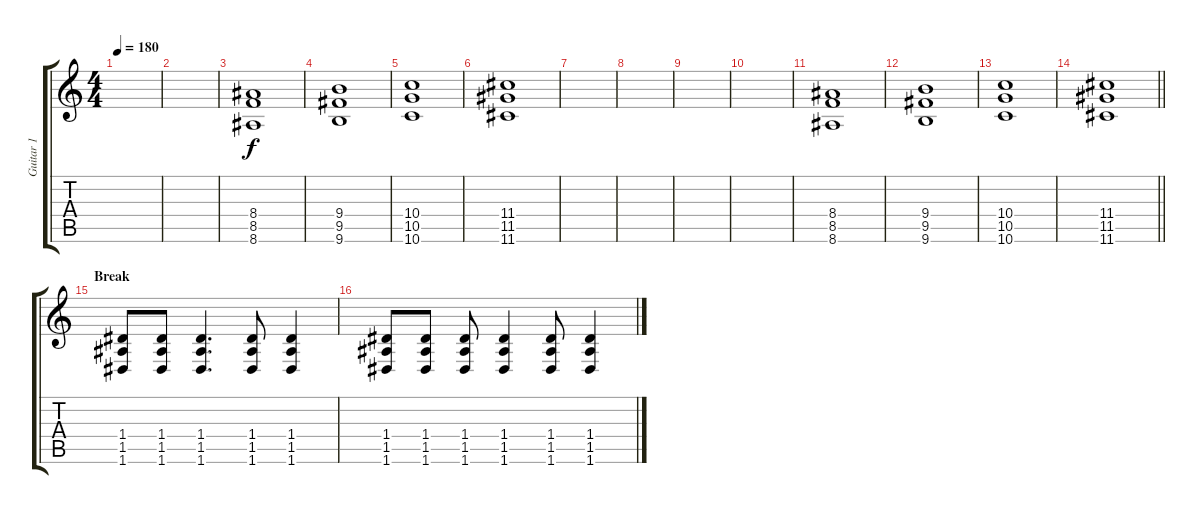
\track ("Guitar 1" "Guitar 1") {instrument distortionguitar}
\staff {score tabs}
\tuning (E4 B3 G3 D3 A2 D2) {hide}
\ts (4 4)
\tempo 180
\clef g2
\ks c
|
|
(8.4 8.5 8.6).1 |
(9.4 9.5 9.6).1 |
(10.4 10.5 10.6).1 |
(11.4 11.5 11.6).1 |
|
|
|
|
(8.4 8.5 8.6).1 |
(9.4 9.5 9.6).1 |
(10.4 10.5 10.6).1 |
\barLineRight lightlight
(11.4 11.5 11.6).1 |
\section ("" "Break")
(1.4 1.5 1.6).8 (1.4 1.5 1.6).8 (1.4 1.5 1.6).4{d} (1.4 1.5 1.6).8 (1.4 1.5 1.6).4 |
(1.4 1.5 1.6).8 (1.4 1.5 1.6).8 (1.4 1.5 1.6).8 (1.4 1.5 1.6).4 (1.4 1.5 1.6).8 (1.4 1.5 1.6).4
